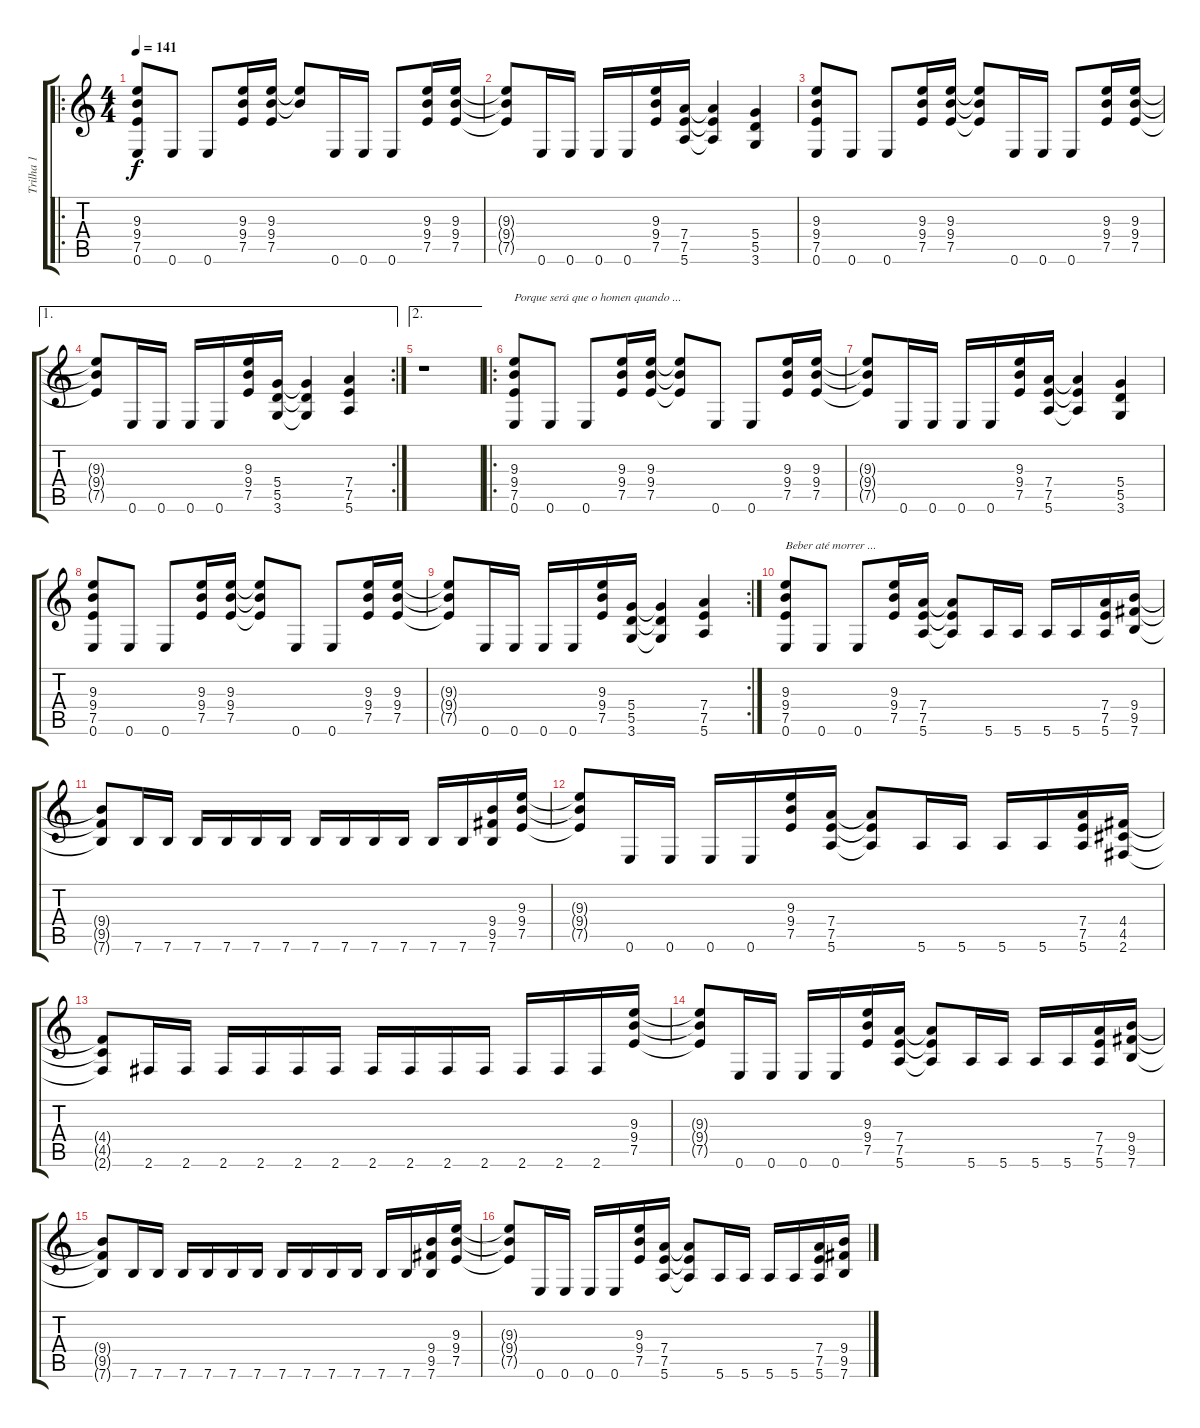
\track ("Trilha 1" "Trilha 1") {instrument overdrivenguitar}
\staff {score tabs}
\tuning (E4 B3 G3 D3 A2 E2) {hide}
\ro
\ts (4 4)
\tempo 141
\clef g2
\ks c
(9.3 9.4 7.5 0.6).8{dy f instrument overdrivenguitar} 0.6.8 0.6.8 (9.3 9.4 7.5).16 (9.3 9.4 7.5).16 (9.3{t} 9.4{t}).8 0.6.16 0.6.16 0.6.8 (9.3 9.4 7.5).16 (9.3 9.4 7.5).16 |
(9.3{t} 9.4{t} 7.5{t}).8 0.6.16 0.6.16 0.6.16 0.6.16 (9.3 9.4 7.5).16 (7.4 7.5 5.6).16 (7.4{t} 7.5{t} 5.6{t}).4 (5.4 5.5 3.6).4 |
(9.3 9.4 7.5 0.6).8 0.6.8 0.6.8 (9.3 9.4 7.5).16 (9.3 9.4 7.5).16 (9.3{t} 9.4{t} 7.5{t}).8 0.6.16 0.6.16 0.6.8 (9.3 9.4 7.5).16 (9.3 9.4 7.5).16 |
\ae 1
\rc 2
(9.3{t} 9.4{t} 7.5{t}).8 0.6.16 0.6.16 0.6.16 0.6.16 (9.3 9.4 7.5).16 (5.4 5.5 3.6).16 (5.4{t} 5.5{t} 3.6{t}).4 (7.4 7.5 5.6).4 |
\ae 2
r.1 |
\ro
(9.3 9.4 7.5 0.6).8{txt "Porque será que o homen quando ..."} 0.6.8 0.6.8 (9.3 9.4 7.5).16 (9.3 9.4 7.5).16 (9.3{t} 9.4{t} 7.5{t}).8 0.6.8 0.6.8 (9.3 9.4 7.5).16 (9.3 9.4 7.5).16 |
(9.3{t} 9.4{t} 7.5{t}).8 0.6.16 0.6.16 0.6.16 0.6.16 (9.3 9.4 7.5).16 (7.4 7.5 5.6).16 (7.4{t} 7.5{t} 5.6{t}).4 (5.4 5.5 3.6).4 |
(9.3 9.4 7.5 0.6).8 0.6.8 0.6.8 (9.3 9.4 7.5).16 (9.3 9.4 7.5).16 (9.3{t} 9.4{t} 7.5{t}).8 0.6.8 0.6.8 (9.3 9.4 7.5).16 (9.3 9.4 7.5).16 |
\rc 2
(9.3{t} 9.4{t} 7.5{t}).8 0.6.16 0.6.16 0.6.16 0.6.16 (9.3 9.4 7.5).16 (5.4 5.5 3.6).16 (5.4{t} 5.5{t} 3.6{t}).4 (7.4 7.5 5.6).4 |
(9.3 9.4 7.5 0.6).8{txt "Beber até morrer ..."} 0.6.8 0.6.8 (9.3 9.4 7.5).16 (7.4 7.5 5.6).16 (7.4{t} 7.5{t} 5.6{t}).8 5.6.16 5.6.16 5.6.16 5.6.16 (7.4 7.5 5.6).16 (9.4 9.5 7.6).16 |
(9.4{t} 9.5{t} 7.6{t}).8 7.6.16 7.6.16 7.6.16 7.6.16 7.6.16 7.6.16 7.6.16 7.6.16 7.6.16 7.6.16 7.6.16 7.6.16 (9.4 9.5 7.6).16 (9.3 9.4 7.5).16 |
(9.3{t} 9.4{t} 7.5{t}).8 0.6.16 0.6.16 0.6.16 0.6.16 (9.3 9.4 7.5).16 (7.4 7.5 5.6).16 (7.4{t} 7.5{t} 5.6{t}).8 5.6.16 5.6.16 5.6.16 5.6.16 (7.4 7.5 5.6).16 (4.4 4.5 2.6).16 |
(4.4{t} 4.5{t} 2.6{t}).8 2.6.16 2.6.16 2.6.16 2.6.16 2.6.16 2.6.16 2.6.16 2.6.16 2.6.16 2.6.16 2.6.16 2.6.16 2.6.16 (9.3 9.4 7.5).16 |
(9.3{t} 9.4{t} 7.5{t}).8 0.6.16 0.6.16 0.6.16 0.6.16 (9.3 9.4 7.5).16 (7.4 7.5 5.6).16 (7.4{t} 7.5{t} 5.6{t}).8 5.6.16 5.6.16 5.6.16 5.6.16 (7.4 7.5 5.6).16 (9.4 9.5 7.6).16 |
(9.4{t} 9.5{t} 7.6{t}).8 7.6.16 7.6.16 7.6.16 7.6.16 7.6.16 7.6.16 7.6.16 7.6.16 7.6.16 7.6.16 7.6.16 7.6.16 (9.4 9.5 7.6).16 (9.3 9.4 7.5).16 |
(9.3{t} 9.4{t} 7.5{t}).8 0.6.16 0.6.16 0.6.16 0.6.16 (9.3 9.4 7.5).16 (7.4 7.5 5.6).16 (7.4{t} 7.5{t} 5.6{t}).8 5.6.16 5.6.16 5.6.16 5.6.16 (7.4 7.5 5.6).16 (9.4 9.5 7.6).16
